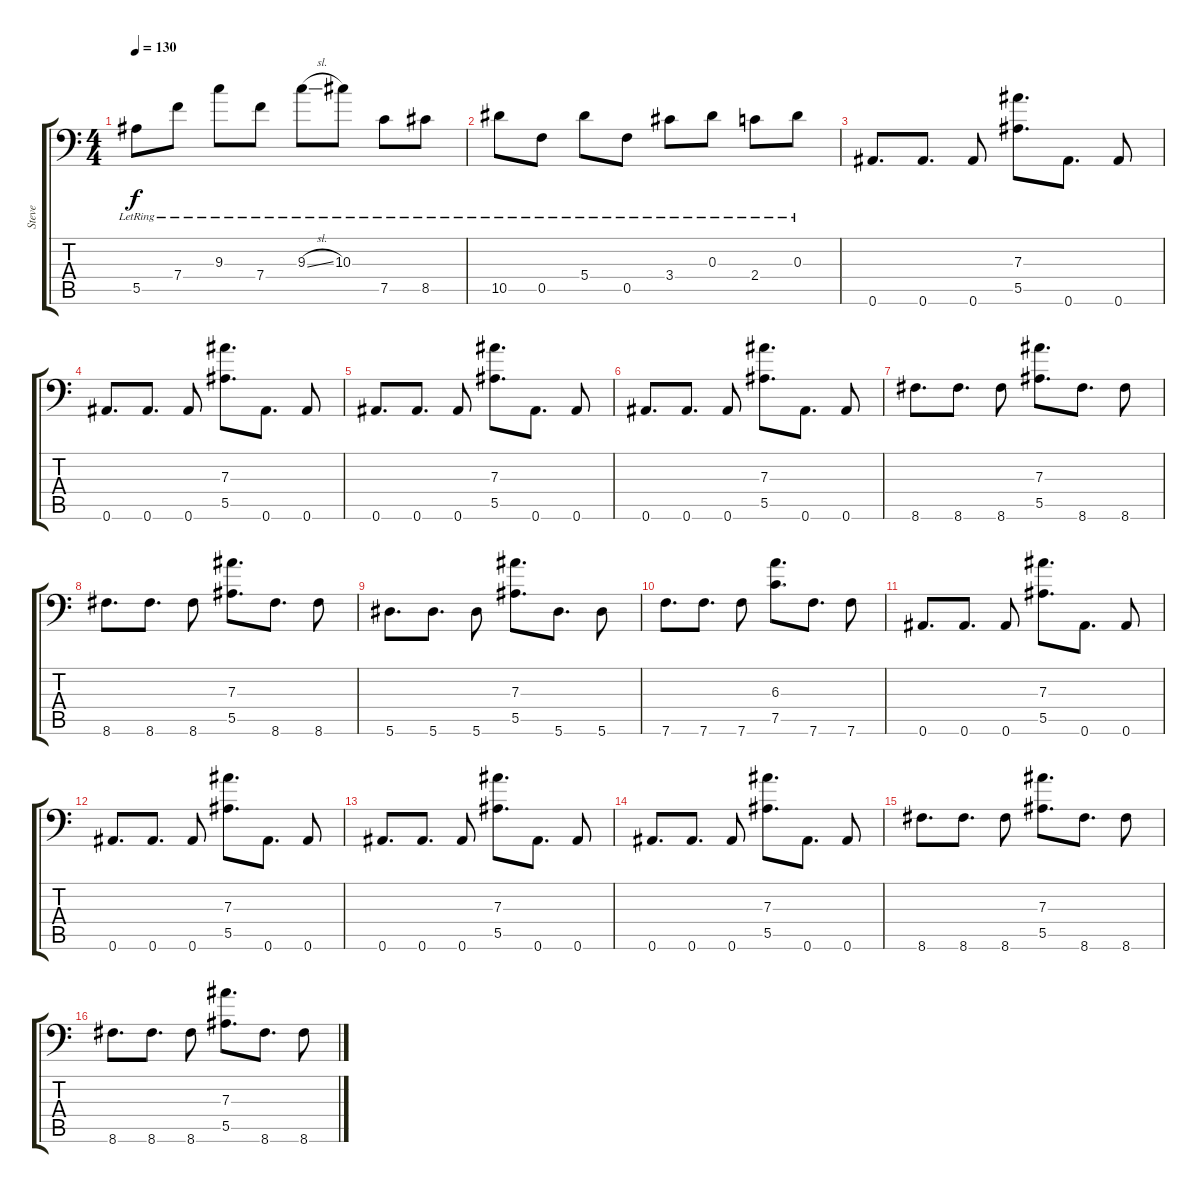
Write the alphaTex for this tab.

\track ("Steve" "Steve") {instrument distortionguitar}
\staff {score tabs}
\tuning (C4 G3 Eb3 Bb2 F2 Bb1) {hide}
\ts (4 4)
\tempo 130
\clef f4
\ks c
5.5{lr}.8{dy f} 7.4{lr}.8 9.3{lr}.8 7.4{lr}.8 9.3{sl lr}.8 10.3{lr}.8 7.5{lr}.8 8.5{lr}.8 |
10.5{lr}.8 0.5{lr}.8 5.4{lr}.8 0.5{lr}.8 3.4{lr}.8 0.3{lr}.8 2.4{lr}.8 0.3{lr}.8 |
0.6.8{d instrument distortionguitar} 0.6.8{d} 0.6.8 (7.3 5.5).8{d} 0.6.8{d} 0.6.8 |
0.6.8{d} 0.6.8{d} 0.6.8 (7.3 5.5).8{d} 0.6.8{d} 0.6.8 |
0.6.8{d} 0.6.8{d} 0.6.8 (7.3 5.5).8{d} 0.6.8{d} 0.6.8 |
0.6.8{d} 0.6.8{d} 0.6.8 (7.3 5.5).8{d} 0.6.8{d} 0.6.8 |
8.6.8{d} 8.6.8{d} 8.6.8 (7.3 5.5).8{d} 8.6.8{d} 8.6.8 |
8.6.8{d} 8.6.8{d} 8.6.8 (7.3 5.5).8{d} 8.6.8{d} 8.6.8 |
5.6.8{d} 5.6.8{d} 5.6.8 (7.3 5.5).8{d} 5.6.8{d} 5.6.8 |
7.6.8{d} 7.6.8{d} 7.6.8 (6.3 7.5).8{d} 7.6.8{d} 7.6.8 |
0.6.8{d instrument distortionguitar} 0.6.8{d} 0.6.8 (7.3 5.5).8{d} 0.6.8{d} 0.6.8 |
0.6.8{d} 0.6.8{d} 0.6.8 (7.3 5.5).8{d} 0.6.8{d} 0.6.8 |
0.6.8{d} 0.6.8{d} 0.6.8 (7.3 5.5).8{d} 0.6.8{d} 0.6.8 |
0.6.8{d} 0.6.8{d} 0.6.8 (7.3 5.5).8{d} 0.6.8{d} 0.6.8 |
8.6.8{d} 8.6.8{d} 8.6.8 (7.3 5.5).8{d} 8.6.8{d} 8.6.8 |
8.6.8{d} 8.6.8{d} 8.6.8 (7.3 5.5).8{d} 8.6.8{d} 8.6.8
